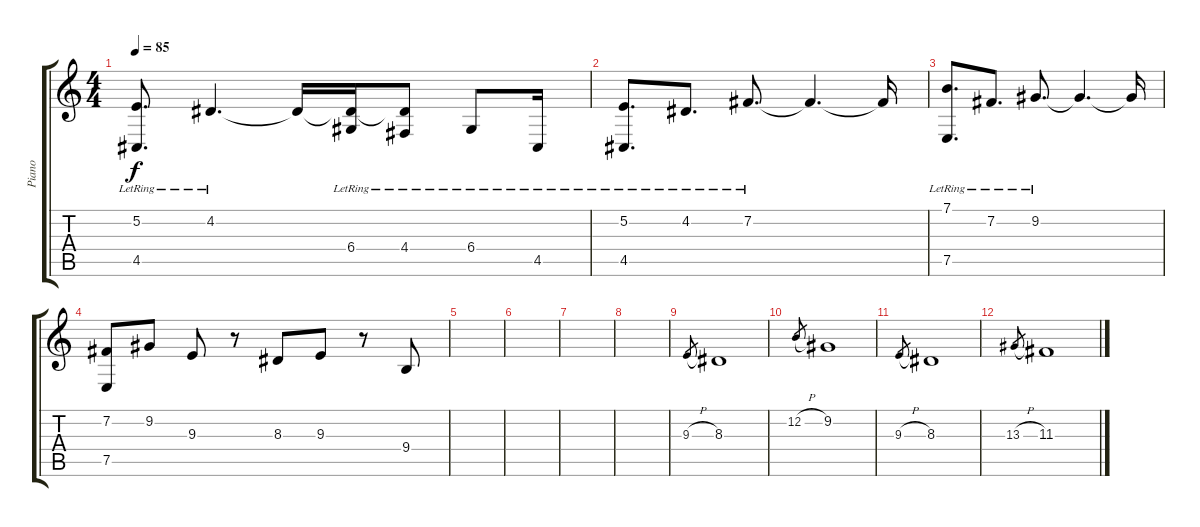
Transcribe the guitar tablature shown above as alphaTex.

\track ("Piano" "Piano") {instrument acousticgrandpiano}
\staff {score tabs}
\tuning (E4 B3 G3 D3 A2 E2) {hide}
\ts (4 4)
\tempo 85
\clef g2
\ks c
(5.2{lr} 4.5{lr}).8{d dy f} 4.2{lr}.4{d} 4.2{t}.16 (4.2{t} 6.4{lr}).16 (4.2{t} 4.4{lr}).8 6.4{lr}.8 4.5{lr}.16 |
(5.2{lr} 4.5{lr}).8{d} 4.2{lr}.8{d} 7.2{lr}.8{d} 7.2{t}.4{d} 7.2{t}.16 |
(7.1{lr} 7.5{lr}).8{d} 7.2{lr}.8{d} 9.2{lr}.8{d} 9.2{t}.4{d} 9.2{t}.16 |
(7.2 7.5).8 9.2.8 9.3.8 r.8 8.3.8 9.3.8 r.8 9.4.8 |
|
|
|
|
9.3{h}.8{gr} 8.3.1 |
12.2{h}.8{gr} 9.2.1 |
9.3{h}.8{gr} 8.3.1 |
13.3{h}.8{gr} 11.3.1
